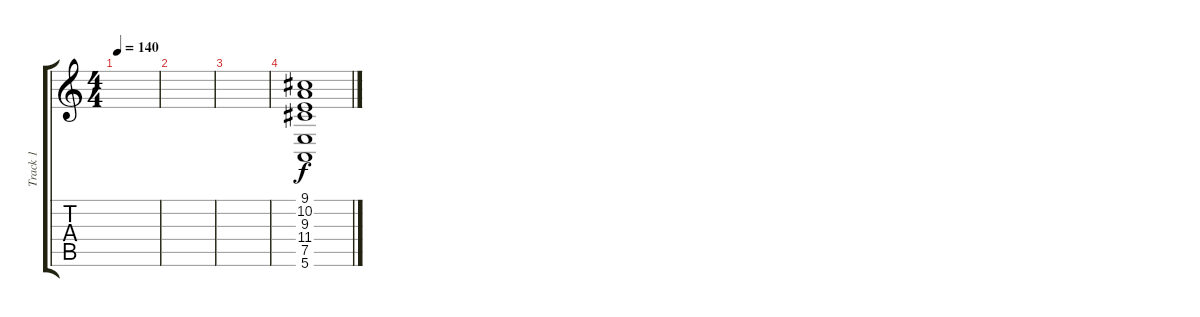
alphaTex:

\track ("Track 1" "Track 1") {instrument choiraahs}
\staff {score tabs}
\tuning (E4 B3 G3 D3 A2 E2) {hide}
\ts (4 4)
\tempo 140
\clef g2
\ks c
|
|
|
(9.1 10.2 9.3 11.4 7.5 5.6).1
